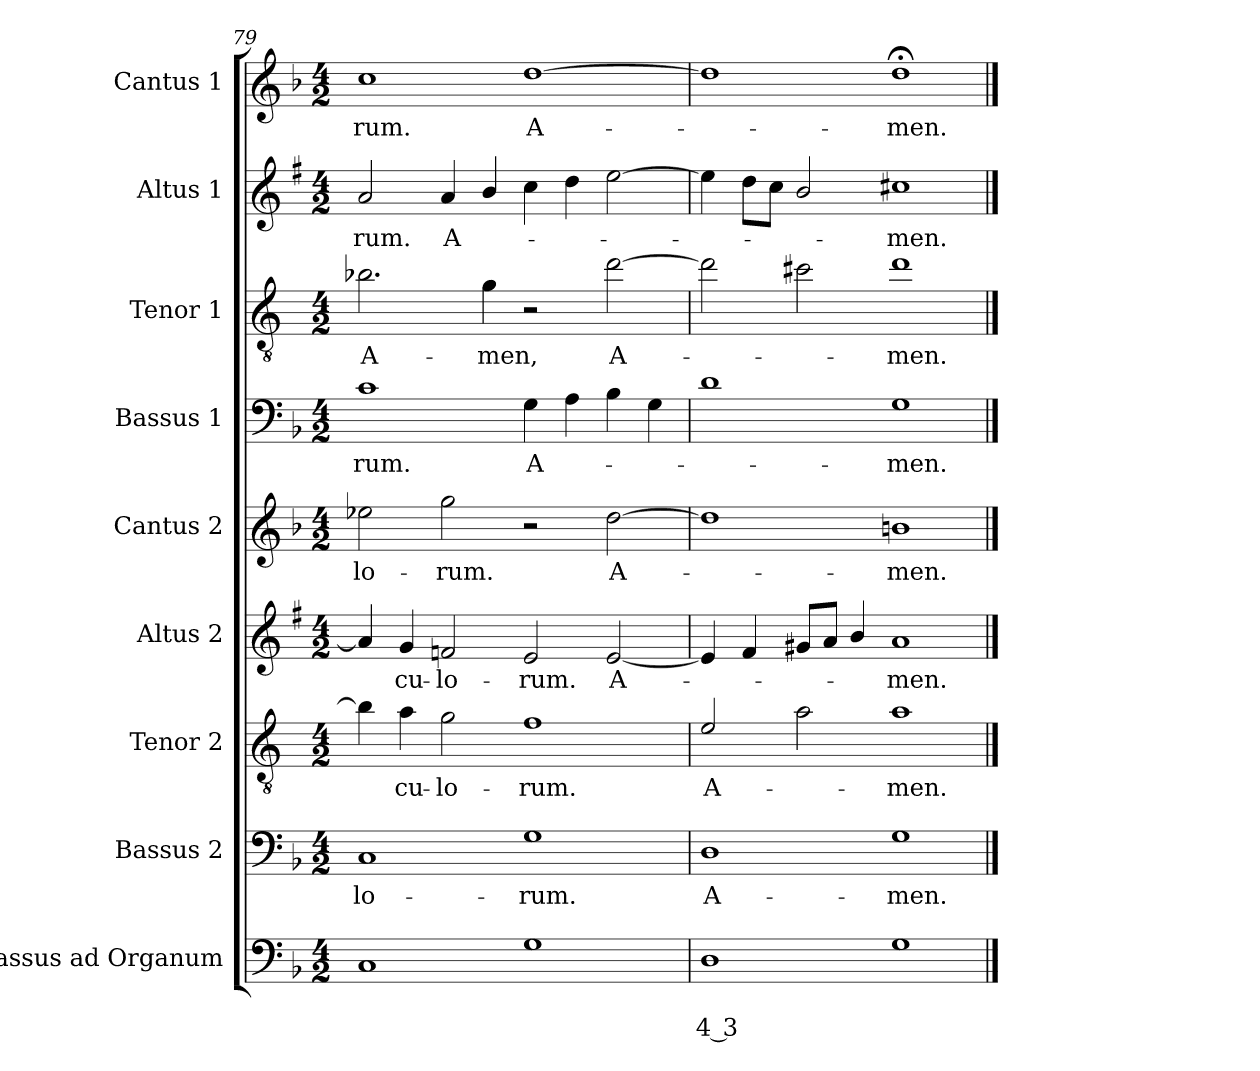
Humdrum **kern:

**kern	**text	**text	**kern	**text	**kern	**text	**kern	**text	**kern	**text	**kern	**text	**kern	**text	**kern	**text	**kern	**text
*part9	*part9	*part9	*part8	*part8	*part7	*part7	*part6	*part6	*part5	*part5	*part4	*part4	*part3	*part3	*part2	*part2	*part1	*part1
*staff9	*staff9	*staff9	*staff8	*staff8	*staff7	*staff7	*staff6	*staff6	*staff5	*staff5	*staff4	*staff4	*staff3	*staff3	*staff2	*staff2	*staff1	*staff1
*I"Bassus ad Organum	*	*	*I"Bassus 2	*	*I"Tenor 2	*	*I"Altus 2	*	*I"Cantus 2	*	*I"Bassus 1	*	*I"Tenor 1	*	*I"Altus 1	*	*I"Cantus 1	*
*I'Org	*	*	*I'B2	*	*I'T2	*	*I'A2	*	*I'C2	*	*I'B1	*	*I'T1	*	*I'A1	*	*I'C1	*
*clefF4	*	*	*clefF4	*	*clefGv2	*	*clefG2	*	*clefG2	*	*clefF4	*	*clefGv2	*	*clefG2	*	*clefG2	*
*	*	*	*	*	*ITrd4c7	*	*ITrd1c2	*	*	*	*	*	*ITrd4c7	*	*ITrd1c2	*	*	*
*k[b-]	*	*	*k[b-]	*	*k[b-]	*	*k[b-]	*	*k[b-]	*	*k[b-]	*	*k[b-]	*	*k[b-]	*	*k[b-]	*
*F:	*	*	*F:	*	*F:	*	*F:	*	*F:	*	*F:	*	*F:	*	*F:	*	*F:	*
*M4/2	*	*	*M4/2	*	*M4/2	*	*M4/2	*	*M4/2	*	*M4/2	*	*M4/2	*	*M4/2	*	*M4/2	*
=79	=79	=79	=79	=79	=79	=79	=79	=79	=79	=79	=79	=79	=79	=79	=79	=79	=79	=79
!	!	!	!	!LO:LY:b	!	!	!	!	!	!LO:LY:b	!	!LO:LY:b	!	!LO:LY:b	!	!LO:LY:b	!	!LO:LY:b
1C	.	.	1C	-lo-	4e-\]	.	4g/]	.	2ee-X\	-lo-	1c	-rum.	2.e-X\	A-	2g/	-rum.	1cc	-rum.
!	!	!	!	!	!	!LO:LY:b	!	!LO:LY:b	!	!	!	!	!	!	!	!	!	!
.	.	.	.	.	4d\	-cu-	4f/	-cu-	.	.	.	.	.	.	.	.	.	.
!	!	!	!	!	!	!LO:LY:b	!	!LO:LY:b	!	!LO:LY:b	!	!	!	!	!	!LO:LY:b	!	!
.	.	.	.	.	2c\	-lo-	2e-X/	-lo-	2gg\	-rum.	.	.	.	.	4g/	A-	.	.
!	!	!	!	!	!	!	!	!	!	!	!	!	!	!LO:LY:b	!	!	!	!
.	.	.	.	.	.	.	.	.	.	.	.	.	4c\	-men,	4a/	.	.	.
!	!	!	!	!LO:LY:b	!	!LO:LY:b	!	!LO:LY:b	!	!	!	!LO:LY:b	!	!	!	!	!	!LO:LY:b
1G	.	.	1G	-rum.	1B-	-rum.	2d/	-rum.	2r	.	4G\	A-	2r	.	4b-\	.	[1dd	A-
.	.	.	.	.	.	.	.	.	.	.	4A\	.	.	.	4cc\	.	.	.
!	!	!	!	!	!	!	!	!LO:LY:b	!	!LO:LY:b	!	!	!	!LO:LY:b	!	!	!	!
.	.	.	.	.	.	.	[2d/	A-	[2dd\	A-	4B-\	.	[2g\	A-	[2dd\	.	.	.
.	.	.	.	.	.	.	.	.	.	.	4G\	.	.	.	.	.	.	.
=80	=80	=80	=80	=80	=80	=80	=80	=80	=80	=80	=80	=80	=80	=80	=80	=80	=80	=80
!	!	!LO:LY:b	!	!LO:LY:b	!	!LO:LY:b	!	!	!	!	!	!	!	!	!	!	!	!
1D	.	4 3	1D	A-	2A/	A-	4d/]	.	1dd]	.	1d	.	2g\]	.	4dd\]	.	1dd]	.
.	.	.	.	.	.	.	4e/	.	.	.	.	.	.	.	8cc\L	.	.	.
.	.	.	.	.	.	.	.	.	.	.	.	.	.	.	8b-\J	.	.	.
.	.	.	.	.	2d\	.	8f#X/L	.	.	.	.	.	2f#X\	.	2a/	.	.	.
.	.	.	.	.	.	.	8g/J	.	.	.	.	.	.	.	.	.	.	.
.	.	.	.	.	.	.	4a/	.	.	.	.	.	.	.	.	.	.	.
!	!	!	!	!LO:LY:b	!	!LO:LY:b	!	!LO:LY:b	!	!LO:LY:b	!	!LO:LY:b	!	!LO:LY:b	!	!LO:LY:b	!	!LO:LY:b
1G	.	.	1G	-men.	1d	-men.	1g	-men.	1bn	-men.	1G	-men.	1g	-men.	1bn	-men.	1dd;<	-men.
==	==	==	==	==	==	==	==	==	==	==	==	==	==	==	==	==	==	==
*-	*-	*-	*-	*-	*-	*-	*-	*-	*-	*-	*-	*-	*-	*-	*-	*-	*-	*-
